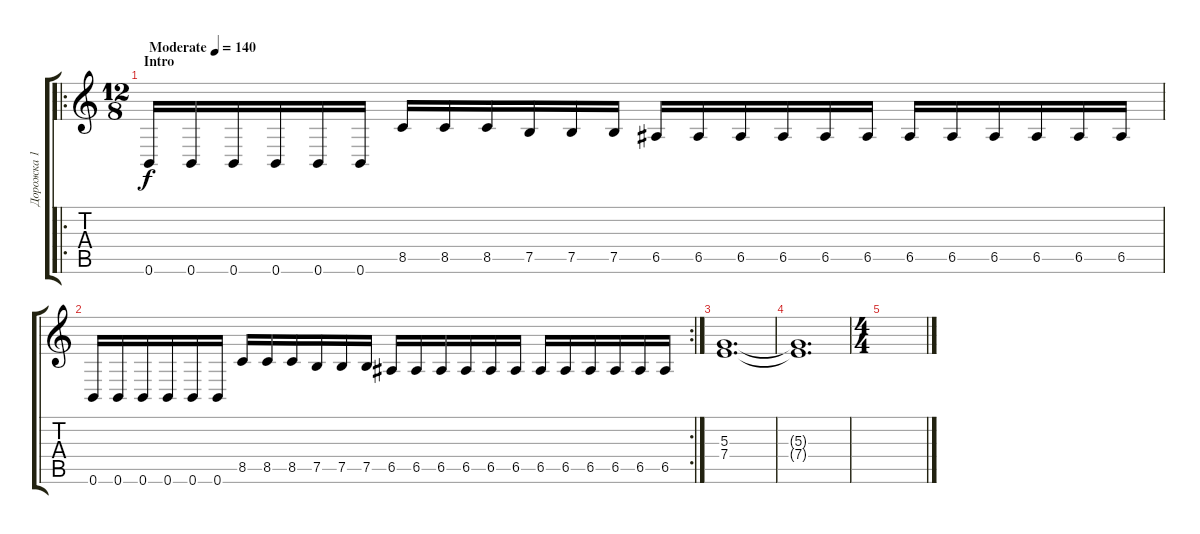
\track ("Дорожка 1" "Дорожка 1") {instrument distortionguitar}
\staff {score tabs}
\tuning (B3 Gb3 D3 A2 E2 B1) {hide}
\ro
\ts (12 8)
\section ("" "Intro")
\tempo (140 "Moderate")
\clef g2
\ks c
0.6.16{dy f instrument distortionguitar} 0.6.16 0.6.16 0.6.16 0.6.16 0.6.16 8.5.16 8.5.16 8.5.16 7.5.16 7.5.16 7.5.16 6.5.16 6.5.16 6.5.16 6.5.16 6.5.16 6.5.16 6.5.16 6.5.16 6.5.16 6.5.16 6.5.16 6.5.16 |
\rc 2
0.6.16 0.6.16 0.6.16 0.6.16 0.6.16 0.6.16 8.5.16 8.5.16 8.5.16 7.5.16 7.5.16 7.5.16 6.5.16 6.5.16 6.5.16 6.5.16 6.5.16 6.5.16 6.5.16 6.5.16 6.5.16 6.5.16 6.5.16 6.5.16 |
(5.3 7.4).1{d volume 0} |
(5.3{t} 7.4{t}).1{d} |
\ts (4 4)
